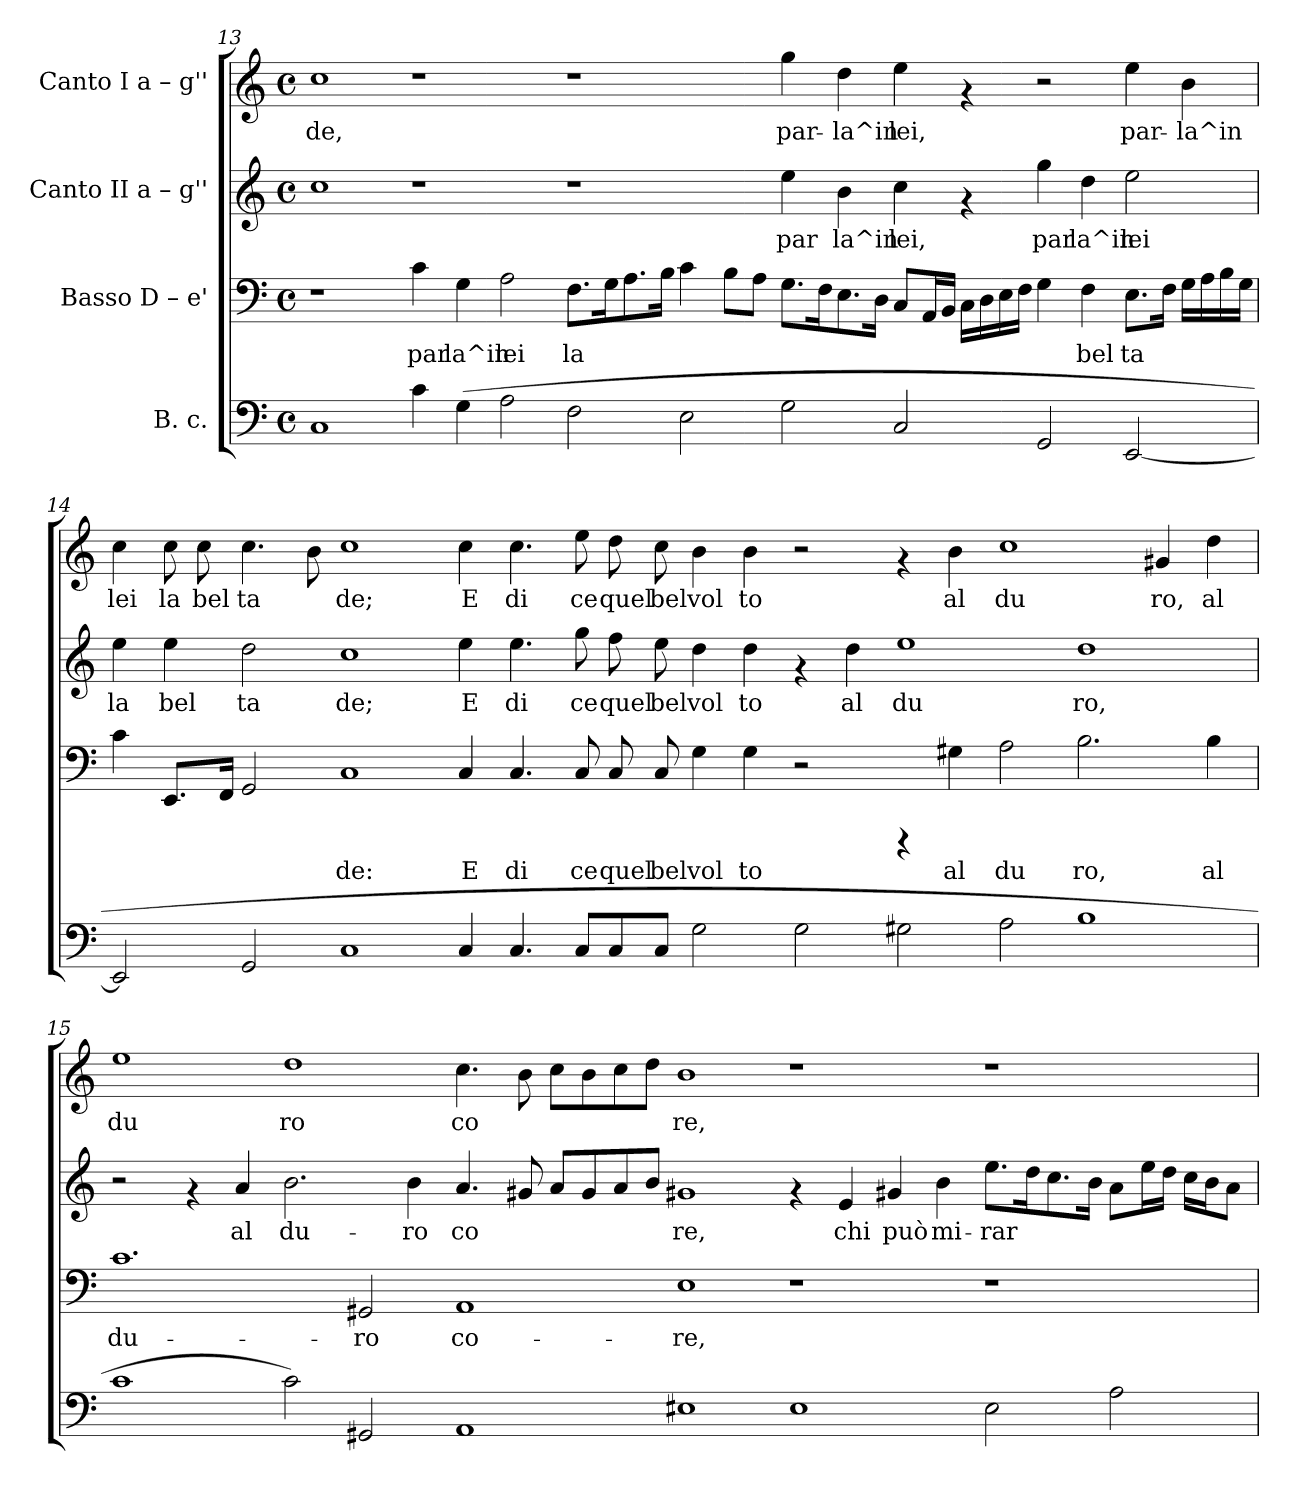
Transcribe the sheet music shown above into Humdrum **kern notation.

**kern	**kern	**text	**kern	**text	**kern	**text
*part4	*part3	*part3	*part2	*part2	*part1	*part1
*staff4	*staff3	*staff3	*staff2	*staff2	*staff1	*staff1
*I"B. c.	*I"Basso  D – e'	*	*I"Canto II  a – g''	*	*I"Canto I  a – g''	*
!!LO:PB:g=z
*clefF4	*clefF4	*	*clefG2	*	*clefG2	*
*k[]	*k[]	*	*k[]	*	*k[]	*
*C:	*C:	*	*C:	*	*C:	*
*M4/4	*M4/4	*	*M4/4	*	*M4/4	*
*met(c)	*met(c)	*	*met(c)	*	*met(c)	*
=13	=13	=13	=13	=13	=13	=13
!	!	!	!	!LO:LY:b:rj	!	!LO:LY:b
1C	1r	.	1cc	.	1cc	de,
!	!	!LO:LY:b:rj	!	!	!	!
4c\	4c\	par	1r	.	1r	.
!	!	!LO:LY:b:rj	!	!	!	!
(>4G\	4G\	la^in	.	.	.	.
!	!	!LO:LY:b:rj	!	!	!	!
2A\	2A\	lei	.	.	.	.
!	!	!LO:LY:b:rj	!	!	!	!
2F\	8.F\L	la	1r	.	1r	.
!	!	!LO:LY:b:rj	!	!	!	!
.	16G\	.	.	.	.	.
!	!	!LO:LY:b:rj	!	!	!	!
.	8.A\	.	.	.	.	.
!	!	!LO:LY:b:rj	!	!	!	!
.	16B\J	.	.	.	.	.
!	!	!LO:LY:b:rj	!	!	!	!
2E\	4c\	.	.	.	.	.
!	!	!LO:LY:b:rj	!	!	!	!
.	8B\L	.	.	.	.	.
!	!	!LO:LY:b:rj	!	!	!	!
.	8A\J	.	.	.	.	.
!	!	!LO:LY:b:rj	!	!LO:LY:b:rj	!	!LO:LY:b
2G\	8.G\L	.	4ee\	par	4gg\	par-
!	!	!LO:LY:b:rj	!	!	!	!
.	16F\	.	.	.	.	.
!	!	!LO:LY:b:rj	!	!LO:LY:b:rj	!	!LO:LY:b
.	8.E\	.	4b\	la^in	4dd\	-la^in
!	!	!LO:LY:b:rj	!	!	!	!
.	16D\J	.	.	.	.	.
!	!	!LO:LY:b:rj	!	!LO:LY:b:rj	!	!LO:LY:b
2C/	8C/L	.	4cc\	lei,	4ee\	lei,
!	!	!LO:LY:b:rj	!	!	!	!
.	16AA/	.	.	.	.	.
!	!	!LO:LY:b:rj	!	!	!	!
.	16BB/J	.	.	.	.	.
!	!	!LO:LY:b:rj	!	!	!	!
.	16C\L	.	4rf	.	4rf	.
!	!	!LO:LY:b:rj	!	!	!	!
.	16D\	.	.	.	.	.
!	!	!LO:LY:b:rj	!	!	!	!
.	16E\	.	.	.	.	.
!	!	!LO:LY:b:rj	!	!	!	!
.	16F\J	.	.	.	.	.
!	!	!LO:LY:b:rj	!	!LO:LY:b:rj	!	!
2GG/	4G\	.	4gg\	par	2r	.
!	!	!LO:LY:b:rj	!	!LO:LY:b:rj	!	!
.	4F\	bel	4dd\	la^in	.	.
!	!	!LO:LY:b:rj	!	!LO:LY:b:rj	!	!LO:LY:b
[<2EE/	8.E\L	ta	2ee\	lei	4ee\	par-
!	!	!LO:LY:b:rj	!	!	!	!
.	16F\J	.	.	.	.	.
!	!	!LO:LY:b:rj	!	!	!	!LO:LY:b
.	16G\L	.	.	.	4b\	-la^in
!	!	!LO:LY:b:rj	!	!	!	!
.	16A\	.	.	.	.	.
!	!	!LO:LY:b:rj	!	!	!	!
.	16B\	.	.	.	.	.
!	!	!LO:LY:b:rj	!	!	!	!
.	16G\J	.	.	.	.	.
!!LO:LB:g=z
=14	=14	=14	=14	=14	=14	=14
!	!	!LO:LY:b:rj	!	!LO:LY:b:rj	!	!LO:LY:b
2EE/]	4c\	.	4ee\	la	4cc\	lei
!	!	!LO:LY:b:rj	!	!LO:LY:b:rj	!	!LO:LY:b
.	8.EE/L	.	4ee\	bel	8cc\	la
!	!	!	!	!	!	!LO:LY:b
.	.	.	.	.	8cc\	bel
!	!	!LO:LY:b:rj	!	!	!	!
.	16FF/J	.	.	.	.	.
!	!	!LO:LY:b:rj	!	!LO:LY:b:rj	!	!LO:LY:b
2GG/	2GG/	.	2dd\	ta	4.cc\	ta
!	!	!	!	!	!	!LO:LY:b
.	.	.	.	.	8b\	.
!	!	!LO:LY:b:rj	!	!LO:LY:b:rj	!	!LO:LY:b
1C	1C	de:	1cc	de;	1cc	de;
!	!	!LO:LY:b:rj	!	!LO:LY:b:rj	!	!LO:LY:b
4C/	4C/	E	4ee\	E	4cc\	E
!	!	!LO:LY:b:rj	!	!LO:LY:b:rj	!	!LO:LY:b
4.C/	4.C/	di	4.ee\	di	4.cc\	di
!	!	!LO:LY:b:rj	!	!LO:LY:b:rj	!	!LO:LY:b
8C/L	8C/	ce	8gg\	ce	8ee\	ce
!	!	!LO:LY:b:rj	!	!LO:LY:b:rj	!	!LO:LY:b
8C/	8C/	quel	8ff\	quel	8dd\	quel
!	!	!LO:LY:b:rj	!	!LO:LY:b:rj	!	!LO:LY:b
8C/J	8C/	bel	8ee\	bel	8cc\	bel
!	!	!LO:LY:b:rj	!	!LO:LY:b:rj	!	!LO:LY:b
2G\	4G\	vol	4dd\	vol	4b\	vol
!	!	!LO:LY:b:rj	!	!LO:LY:b:rj	!	!LO:LY:b
.	4G\	to	4dd\	to	4b\	to
2G\	2r	.	4rf	.	2r	.
!	!	!	!	!LO:LY:b:rj	!	!
.	.	.	4dd\	al	.	.
!	!	!	!	!LO:LY:b:rj	!	!
2G#X\	4rCCC	.	1ee	du	4rf	.
!	!	!LO:LY:b:rj	!	!	!	!LO:LY:b
.	4G#X\	al	.	.	4b\	al
!	!	!LO:LY:b:rj	!	!	!	!LO:LY:b
2A\	2A\	du	.	.	1cc	du
!	!	!LO:LY:b:rj	!	!LO:LY:b:rj	!	!
1B	2.B\	ro,	1dd	ro,	.	.
!	!	!	!	!	!	!LO:LY:b
.	.	.	.	.	4g#X/	ro,
!	!	!LO:LY:b:rj	!	!	!	!LO:LY:b
.	4B\	al	.	.	4dd\	al
!!LO:LB:g=z
=15	=15	=15	=15	=15	=15	=15
!	!	!LO:LY:b:rj	!	!	!	!LO:LY:b
1c	1.c	du-	2r	.	1ee	du
.	.	.	4rf	.	.	.
!	!	!	!	!LO:LY:b:rj	!	!
.	.	.	4a/	al	.	.
!	!	!	!	!LO:LY:b:rj	!	!LO:LY:b
2c\)	.	.	2.b\	du-	1dd	ro
!	!	!LO:LY:b:rj	!	!	!	!
2GG#X/	2GG#X/	-ro	.	.	.	.
!	!	!	!	!LO:LY:b:rj	!	!
.	.	.	4b\	-ro	.	.
!	!	!LO:LY:b:rj	!	!LO:LY:b:rj	!	!LO:LY:b
1AA	1AA	co-	4.a/	co-	4.cc\	co
!	!	!	!	!LO:LY:b:rj	!	!LO:LY:b
.	.	.	8g#X/	--	8b\	.
!	!	!	!	!LO:LY:b:rj	!	!LO:LY:b
.	.	.	8a/L	--	8cc\L	.
!	!	!	!	!LO:LY:b:rj	!	!LO:LY:b
.	.	.	8g#/	--	8b\	.
!	!	!	!	!LO:LY:b:rj	!	!LO:LY:b
.	.	.	8a/	--	8cc\	.
!	!	!	!	!LO:LY:b:rj	!	!LO:LY:b
.	.	.	8b/J	--	8dd\J	.
!	!	!LO:LY:b:rj	!	!LO:LY:b:rj	!	!LO:LY:b
1E#	1E	-re,	1g#X	-re,	1b	re,
1E#	1r	.	4rf	.	1r	.
!	!	!	!	!LO:LY:b:rj	!	!
.	.	.	4e/	chi	.	.
!	!	!	!	!LO:LY:b:rj	!	!
.	.	.	4g#X/	può	.	.
!	!	!	!	!LO:LY:b:rj	!	!
.	.	.	4b\	mi-	.	.
!	!	!	!	!LO:LY:b:rj	!	!
2E#\	1r	.	8.ee\L	-rar-	1r	.
!	!	!	!	!LO:LY:b:rj	!	!
.	.	.	16dd\	--	.	.
!	!	!	!	!LO:LY:b:rj	!	!
.	.	.	8.cc\	--	.	.
!	!	!	!	!LO:LY:b:rj	!	!
.	.	.	16b\J	--	.	.
!	!	!	!	!LO:LY:b:rj	!	!
2A\	.	.	8a\L	--	.	.
!	!	!	!	!LO:LY:b:rj	!	!
.	.	.	16ee\	--	.	.
!	!	!	!	!LO:LY:b:rj	!	!
.	.	.	16dd\J	--	.	.
!	!	!	!	!LO:LY:b:rj	!	!
.	.	.	16cc\L	--	.	.
!	!	!	!	!LO:LY:b:rj	!	!
.	.	.	16b\	--	.	.
!	!	!	!	!LO:LY:b:rj	!	!
.	.	.	8a\J	--	.	.
=	=	=	=	=	=	=
*-	*-	*-	*-	*-	*-	*-
